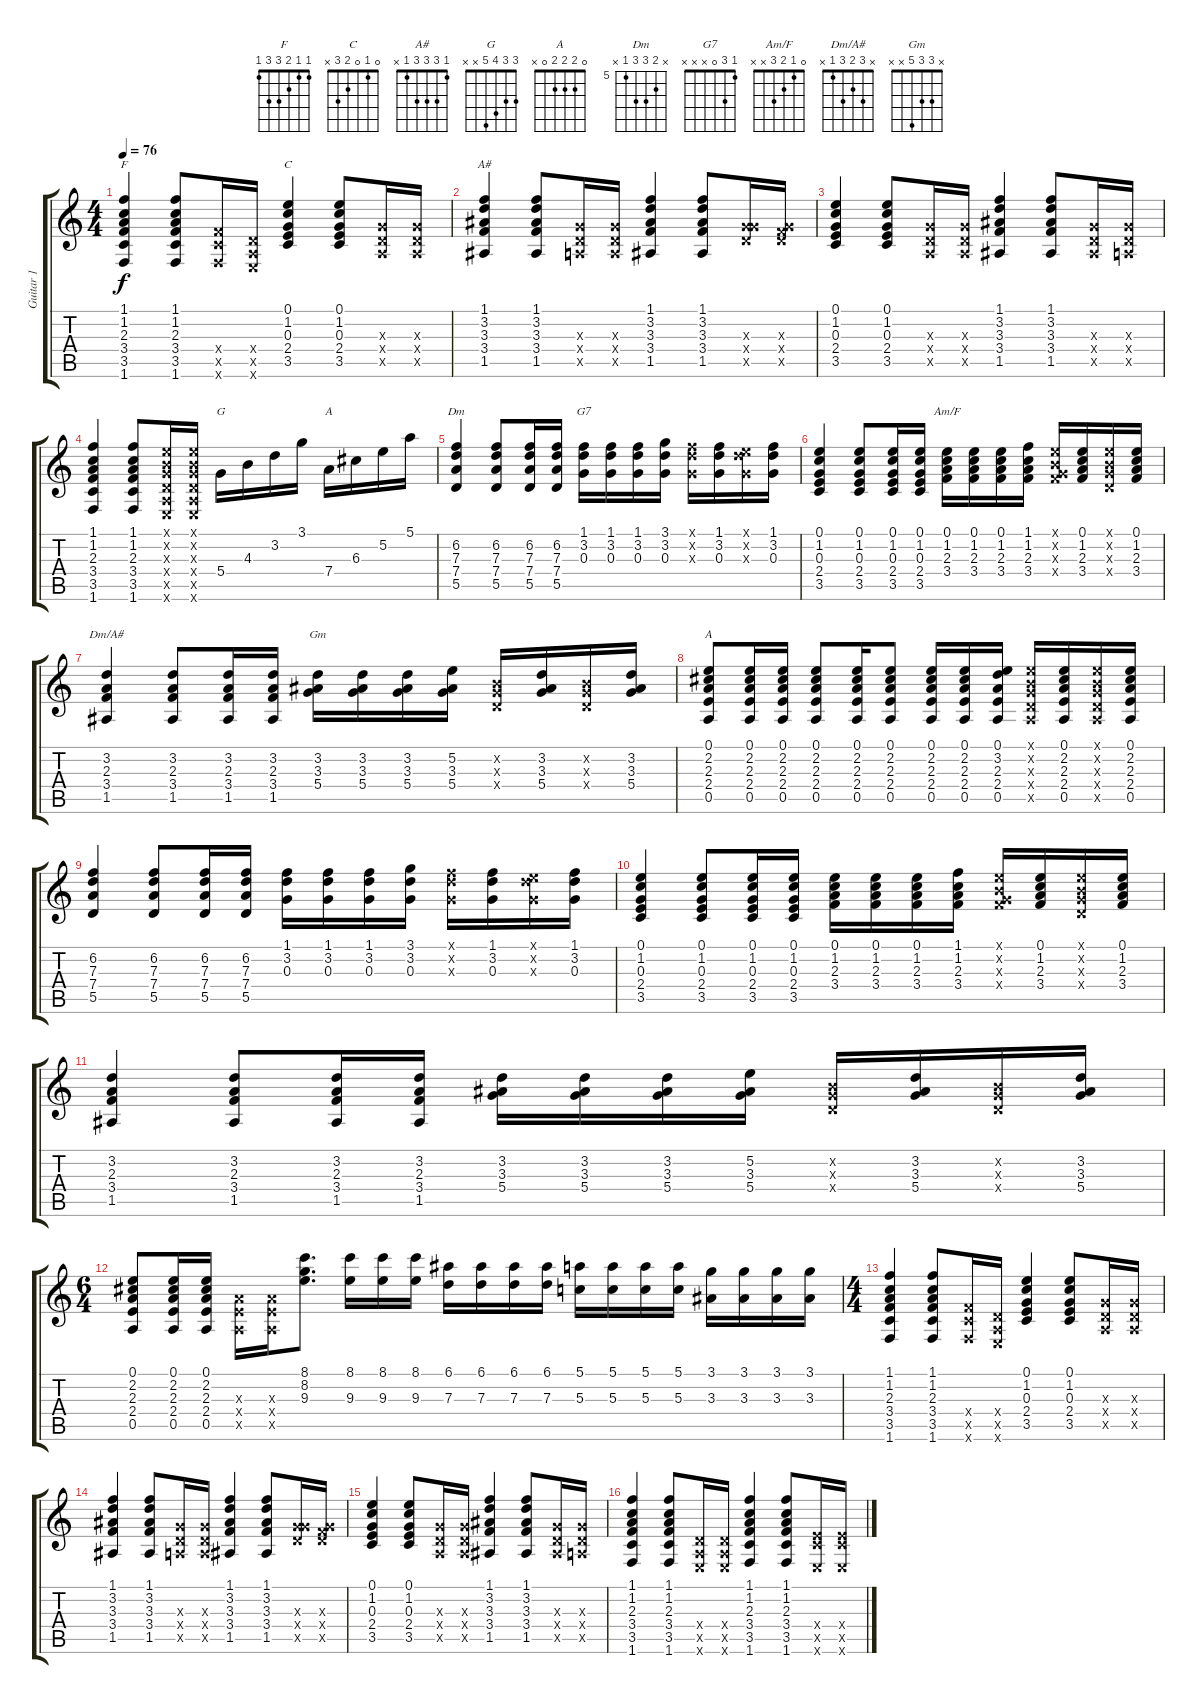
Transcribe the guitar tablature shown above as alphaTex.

\track ("Guitar 1" "Guitar 1") {instrument acousticguitarsteel}
\staff {score tabs}
\tuning (E4 B3 G3 D3 A2 E2) {hide}
\chord ("F" 1 1 2 3 3 1)
\chord ("C" 0 1 0 2 3 x)
\chord ("A#" 1 3 3 3 1 x)
\chord ("G" 3 3 4 5 x x)
\chord ("A" 5 5 6 7 x x) {firstfret 5}
\chord ("Dm" x 6 7 7 5 x) {firstfret 5}
\chord ("G7" 1 3 0 x x x)
\chord ("Am/F" 0 1 2 3 x x)
\chord ("Dm/A#" x 3 2 3 1 x)
\chord ("Gm" x 3 3 5 x x)
\chord ("A" 0 2 2 2 0 x)
\ts (4 4)
\tempo 76
\clef g2
\ks c
(1.1 1.2 2.3 3.4 3.5 1.6).4{ch "F" dy f} (1.1 1.2 2.3 3.4 3.5 1.6).8 (3.4{x} 3.5{x} 1.6{x}).16 (0.4{x} 0.5{x} 0.6{x}).16 (0.1 1.2 0.3 2.4 3.5).4{ch "C"} (0.1 1.2 0.3 2.4 3.5).8 (0.3{x} 0.4{x} 0.5{x}).16 (0.3{x} 0.4{x} 0.5{x}).16 |
(1.1 3.2 3.3 3.4 1.5).4{ch "A#"} (1.1 3.2 3.3 3.4 1.5).8 (0.3{x} 0.4{x} 0.5{x}).16 (0.3{x} 0.4{x} 0.5{x}).16 (1.1 3.2 3.3 3.4 1.5).4 (1.1 3.2 3.3 3.4 1.5).8 (0.3{x} 0.4{x} 10.5{x}).16 (0.3{x} 0.4{x} 8.5{x}).16 |
(0.1 1.2 0.3 2.4 3.5).4 (0.1 1.2 0.3 2.4 3.5).8 (0.3{x} 0.4{x} 0.5{x}).16 (0.3{x} 0.4{x} 0.5{x}).16 (1.1 3.2 3.3 3.4 1.5).4 (1.1 3.2 3.3 3.4 1.5).8 (0.3{x} 0.4{x} 1.5{x}).16 (0.3{x} 0.4{x} 0.5{x}).16 |
(1.1 1.2 2.3 3.4 3.5 1.6).4 (1.1 1.2 2.3 3.4 3.5 1.6).8 (0.1{x} 0.2{x} 0.3{x} 0.4{x} 0.5{x} 0.6{x}).16 (0.1{x} 0.2{x} 0.3{x} 0.4{x} 0.5{x} 0.6{x}).16 5.4.16{ch "G"} 4.3.16 3.2.16 3.1.16 7.4.16{ch "A"} 6.3.16 5.2.16 5.1.16 |
(6.2 7.3 7.4 5.5).4{ch "Dm"} (6.2 7.3 7.4 5.5).8 (6.2 7.3 7.4 5.5).16 (6.2 7.3 7.4 5.5).16 (1.1 3.2 0.3).16{ch "G7"} (1.1 3.2 0.3).16 (1.1 3.2 0.3).16 (3.1 3.2 0.3).16 (1.1{x} 3.2{x} 0.3{x}).16 (1.1 3.2 0.3).16 (0.1{x} 3.2{x} 0.3{x}).16 (1.1 3.2 0.3).16 |
(0.1 1.2 0.3 2.4 3.5).4 (0.1 1.2 0.3 2.4 3.5).8 (0.1 1.2 0.3 2.4 3.5).16 (0.1 1.2 0.3 2.4 3.5).16 (0.1 1.2 2.3 3.4).16{ch "Am/F"} (0.1 1.2 2.3 3.4).16 (0.1 1.2 2.3 3.4).16 (1.1 1.2 2.3 3.4).16 (0.1{x} 0.2{x} 0.3{x} 3.4{x}).16 (0.1 1.2 2.3 3.4).16 (0.1{x} 0.2{x} 0.3{x} 0.4{x}).16 (0.1 1.2 2.3 3.4).16 |
(3.2 2.3 3.4 1.5).4{ch "Dm/A#"} (3.2 2.3 3.4 1.5).8 (3.2 2.3 3.4 1.5).16 (3.2 2.3 3.4 1.5).16 (3.2 3.3 5.4).16{ch "Gm"} (3.2 3.3 5.4).16 (3.2 3.3 5.4).16 (5.2 3.3 5.4).16 (0.2{x} 0.3{x} 0.4{x}).16 (3.2 3.3 5.4).16 (0.2{x} 0.3{x} 0.4{x}).16 (3.2 3.3 5.4).16 |
(0.1 2.2 2.3 2.4 0.5).8{ch "A"} (0.1 2.2 2.3 2.4 0.5).16 (0.1 2.2 2.3 2.4 0.5).16 (0.1 2.2 2.3 2.4 0.5).8 (0.1 2.2 2.3 2.4 0.5).16 (0.1 2.2 2.3 2.4 0.5).8 (0.1 2.2 2.3 2.4 0.5).16 (0.1 2.2 2.3 2.4 0.5).16 (0.1 3.2 2.3 2.4 0.5).16 (0.1{x} 0.2{x} 0.3{x} 0.4{x} 0.5{x}).16 (0.1 2.2 2.3 2.4 0.5).16 (0.1{x} 0.2{x} 0.3{x} 0.4{x} 0.5{x}).16 (0.1 2.2 2.3 2.4 0.5).16 |
(6.2 7.3 7.4 5.5).4 (6.2 7.3 7.4 5.5).8 (6.2 7.3 7.4 5.5).16 (6.2 7.3 7.4 5.5).16 (1.1 3.2 0.3).16 (1.1 3.2 0.3).16 (1.1 3.2 0.3).16 (3.1 3.2 0.3).16 (1.1{x} 3.2{x} 0.3{x}).16 (1.1 3.2 0.3).16 (0.1{x} 3.2{x} 0.3{x}).16 (1.1 3.2 0.3).16 |
(0.1 1.2 0.3 2.4 3.5).4 (0.1 1.2 0.3 2.4 3.5).8 (0.1 1.2 0.3 2.4 3.5).16 (0.1 1.2 0.3 2.4 3.5).16 (0.1 1.2 2.3 3.4).16 (0.1 1.2 2.3 3.4).16 (0.1 1.2 2.3 3.4).16 (1.1 1.2 2.3 3.4).16 (0.1{x} 0.2{x} 0.3{x} 3.4{x}).16 (0.1 1.2 2.3 3.4).16 (0.1{x} 0.2{x} 0.3{x} 0.4{x}).16 (0.1 1.2 2.3 3.4).16 |
(3.2 2.3 3.4 1.5).4 (3.2 2.3 3.4 1.5).8 (3.2 2.3 3.4 1.5).16 (3.2 2.3 3.4 1.5).16 (3.2 3.3 5.4).16 (3.2 3.3 5.4).16 (3.2 3.3 5.4).16 (5.2 3.3 5.4).16 (0.2{x} 0.3{x} 0.4{x}).16 (3.2 3.3 5.4).16 (0.2{x} 0.3{x} 0.4{x}).16 (3.2 3.3 5.4).16 |
\ts (6 4)
(0.1 2.2 2.3 2.4 0.5).8 (0.1 2.2 2.3 2.4 0.5).16 (0.1 2.2 2.3 2.4 0.5).16 (2.3{x} 2.4{x} 0.5{x}).16 (2.3{x} 2.4{x} 0.5{x}).16 (8.1 8.2 9.3).8{d} (8.1 9.3).16 (8.1 9.3).16 (8.1 9.3).16 (6.1 7.3).16 (6.1 7.3).16 (6.1 7.3).16 (6.1 7.3).16 (5.1 5.3).16 (5.1 5.3).16 (5.1 5.3).16 (5.1 5.3).16 (3.1 3.3).16 (3.1 3.3).16 (3.1 3.3).16 (3.1 3.3).16 |
\ts (4 4)
(1.1 1.2 2.3 3.4 3.5 1.6).4 (1.1 1.2 2.3 3.4 3.5 1.6).8 (3.4{x} 3.5{x} 1.6{x}).16 (0.4{x} 0.5{x} 0.6{x}).16 (0.1 1.2 0.3 2.4 3.5).4 (0.1 1.2 0.3 2.4 3.5).8 (0.3{x} 0.4{x} 0.5{x}).16 (0.3{x} 0.4{x} 0.5{x}).16 |
(1.1 3.2 3.3 3.4 1.5).4 (1.1 3.2 3.3 3.4 1.5).8 (0.3{x} 0.4{x} 0.5{x}).16 (0.3{x} 0.4{x} 0.5{x}).16 (1.1 3.2 3.3 3.4 1.5).4 (1.1 3.2 3.3 3.4 1.5).8 (0.3{x} 0.4{x} 10.5{x}).16 (0.3{x} 0.4{x} 8.5{x}).16 |
(0.1 1.2 0.3 2.4 3.5).4 (0.1 1.2 0.3 2.4 3.5).8 (0.3{x} 0.4{x} 0.5{x}).16 (0.3{x} 0.4{x} 0.5{x}).16 (1.1 3.2 3.3 3.4 1.5).4 (1.1 3.2 3.3 3.4 1.5).8 (0.3{x} 0.4{x} 1.5{x}).16 (0.3{x} 0.4{x} 0.5{x}).16 |
(1.1 1.2 2.3 3.4 3.5 1.6).4 (1.1 1.2 2.3 3.4 3.5 1.6).8 (0.4{x} 0.5{x} 0.6{x}).16 (0.4{x} 0.5{x} 0.6{x}).16 (1.1 1.2 2.3 3.4 3.5 1.6).4 (1.1 1.2 2.3 3.4 3.5 1.6).8 (2.4{x} 3.5{x} 0.6{x}).16 (2.4{x} 3.5{x} 0.6{x}).16
